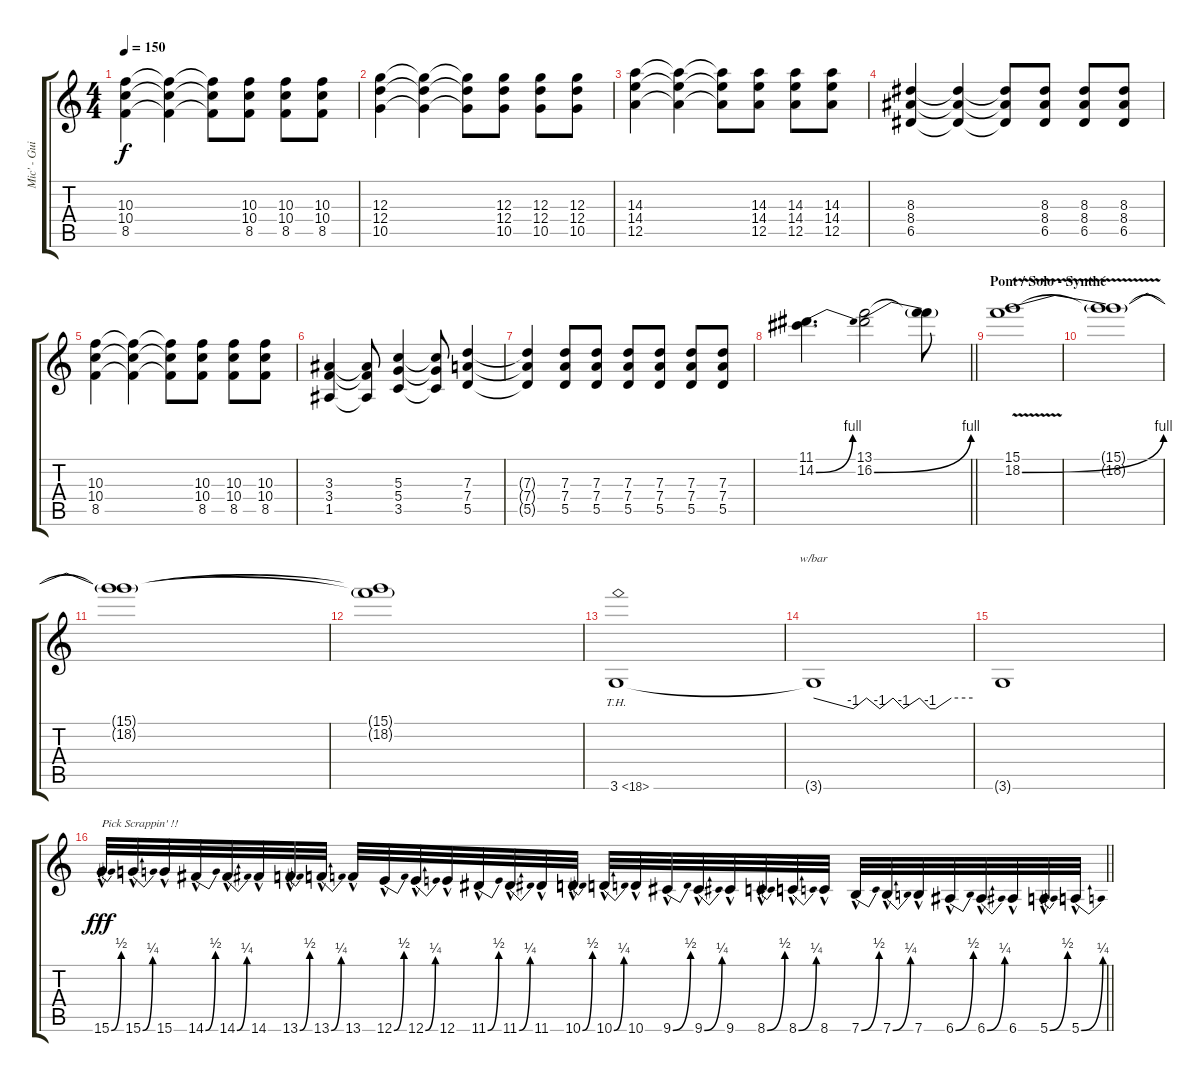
\track ("Mic' - Guitare" "Mic' - Gui") {instrument overdrivenguitar}
\staff {score tabs}
\tuning (E4 B3 G3 D3 A2 E2) {hide}
\ts (4 4)
\tempo 150
\clef g2
\ks c
(10.3 10.4 8.5).4{dy f} (10.3{t} 10.4{t} 8.5{t}).4 (10.3{t} 10.4{t} 8.5{t}).8 (10.3 10.4 8.5).8 (10.3 10.4 8.5).8 (10.3 10.4 8.5).8 |
(12.3 12.4 10.5).4 (12.3{t} 12.4{t} 10.5{t}).4 (12.3{t} 12.4{t} 10.5{t}).8 (12.3 12.4 10.5).8 (12.3 12.4 10.5).8 (12.3 12.4 10.5).8 |
(14.3 14.4 12.5).4 (14.3{t} 14.4{t} 12.5{t}).4 (14.3{t} 14.4{t} 12.5{t}).8 (14.3 14.4 12.5).8 (14.3 14.4 12.5).8 (14.3 14.4 12.5).8 |
(8.3 8.4 6.5).4 (8.3{t} 8.4{t} 6.5{t}).4 (8.3{t} 8.4{t} 6.5{t}).8 (8.3 8.4 6.5).8 (8.3 8.4 6.5).8 (8.3 8.4 6.5).8 |
(10.3 10.4 8.5).4 (10.3{t} 10.4{t} 8.5{t}).4 (10.3{t} 10.4{t} 8.5{t}).8 (10.3 10.4 8.5).8 (10.3 10.4 8.5).8 (10.3 10.4 8.5).8 |
(3.3 3.4 1.5).4 (3.3{t} 3.4{t} 1.5{t}).8 (5.3 5.4 3.5).4 (5.3{t} 5.4{t} 3.5{t}).8 (7.3 7.4 5.5).4 |
(7.3{t} 7.4{t} 5.5{t}).4 (7.3 7.4 5.5).8 (7.3 7.4 5.5).8 (7.3 7.4 5.5).8 (7.3 7.4 5.5).8 (7.3 7.4 5.5).8 (7.3 7.4 5.5).8 |
\barLineRight lightlight
(11.1 14.2{be (bend 0 0 60 4)}).4{d} (13.1 16.2{be (bend 0 0 60 4)}).2 (13.1{t} 16.2{t}).8 |
\section ("" "Pont / Solo - Synthé")
(15.1 18.2{be (bend 0 0 60 4) v}).1 |
(15.1{t} 18.2{t}).1 |
(15.1{t} 18.2{t}).1 |
(15.1{t} 18.2{t}).1 |
3.6{th 15}.1 |
3.6{t}.1{tbe (custom default 0 0 15 -4 20 0 25 -4 30 0 34 -4 40 0 44 -4 46 -4 52 0 60 0)} |
3.6{t}.1 |
\barLineRight lightlight
15.6{be (bend 0 0 60 2) hac}.32{txt "Pick Scrappin' !!" dy fff instrument guitarfretnoise} 15.6{be (bend 0 0 60 1) hac}.32 15.6{hac}.32 14.6{be (bend 0 0 60 2) hac}.32 14.6{be (bend 0 0 60 1) hac}.32 14.6{hac}.32 13.6{be (bend 0 0 60 2) hac}.32 13.6{be (bend 0 0 60 1) hac}.32 13.6{hac}.32 12.6{be (bend 0 0 60 2) hac}.32 12.6{be (bend 0 0 60 1) hac}.32 12.6{hac}.32 11.6{be (bend 0 0 60 2) hac}.32 11.6{be (bend 0 0 60 1) hac}.32 11.6{hac}.32 10.6{be (bend 0 0 60 2) hac}.32 10.6{be (bend 0 0 60 1) hac}.32 10.6{hac}.32 9.6{be (bend 0 0 60 2) hac}.32 9.6{be (bend 0 0 60 1) hac}.32 9.6{hac}.32 8.6{be (bend 0 0 60 2) hac}.32 8.6{be (bend 0 0 60 1) hac}.32 8.6{hac}.32 7.6{be (bend 0 0 60 2) hac}.32 7.6{be (bend 0 0 60 1) hac}.32 7.6{hac}.32 6.6{be (bend 0 0 60 2) hac}.32 6.6{be (bend 0 0 60 1) hac}.32 6.6{hac}.32 5.6{be (bend 0 0 60 2) hac}.32 5.6{be (bend 0 0 60 1) hac}.32{instrument overdrivenguitar}
